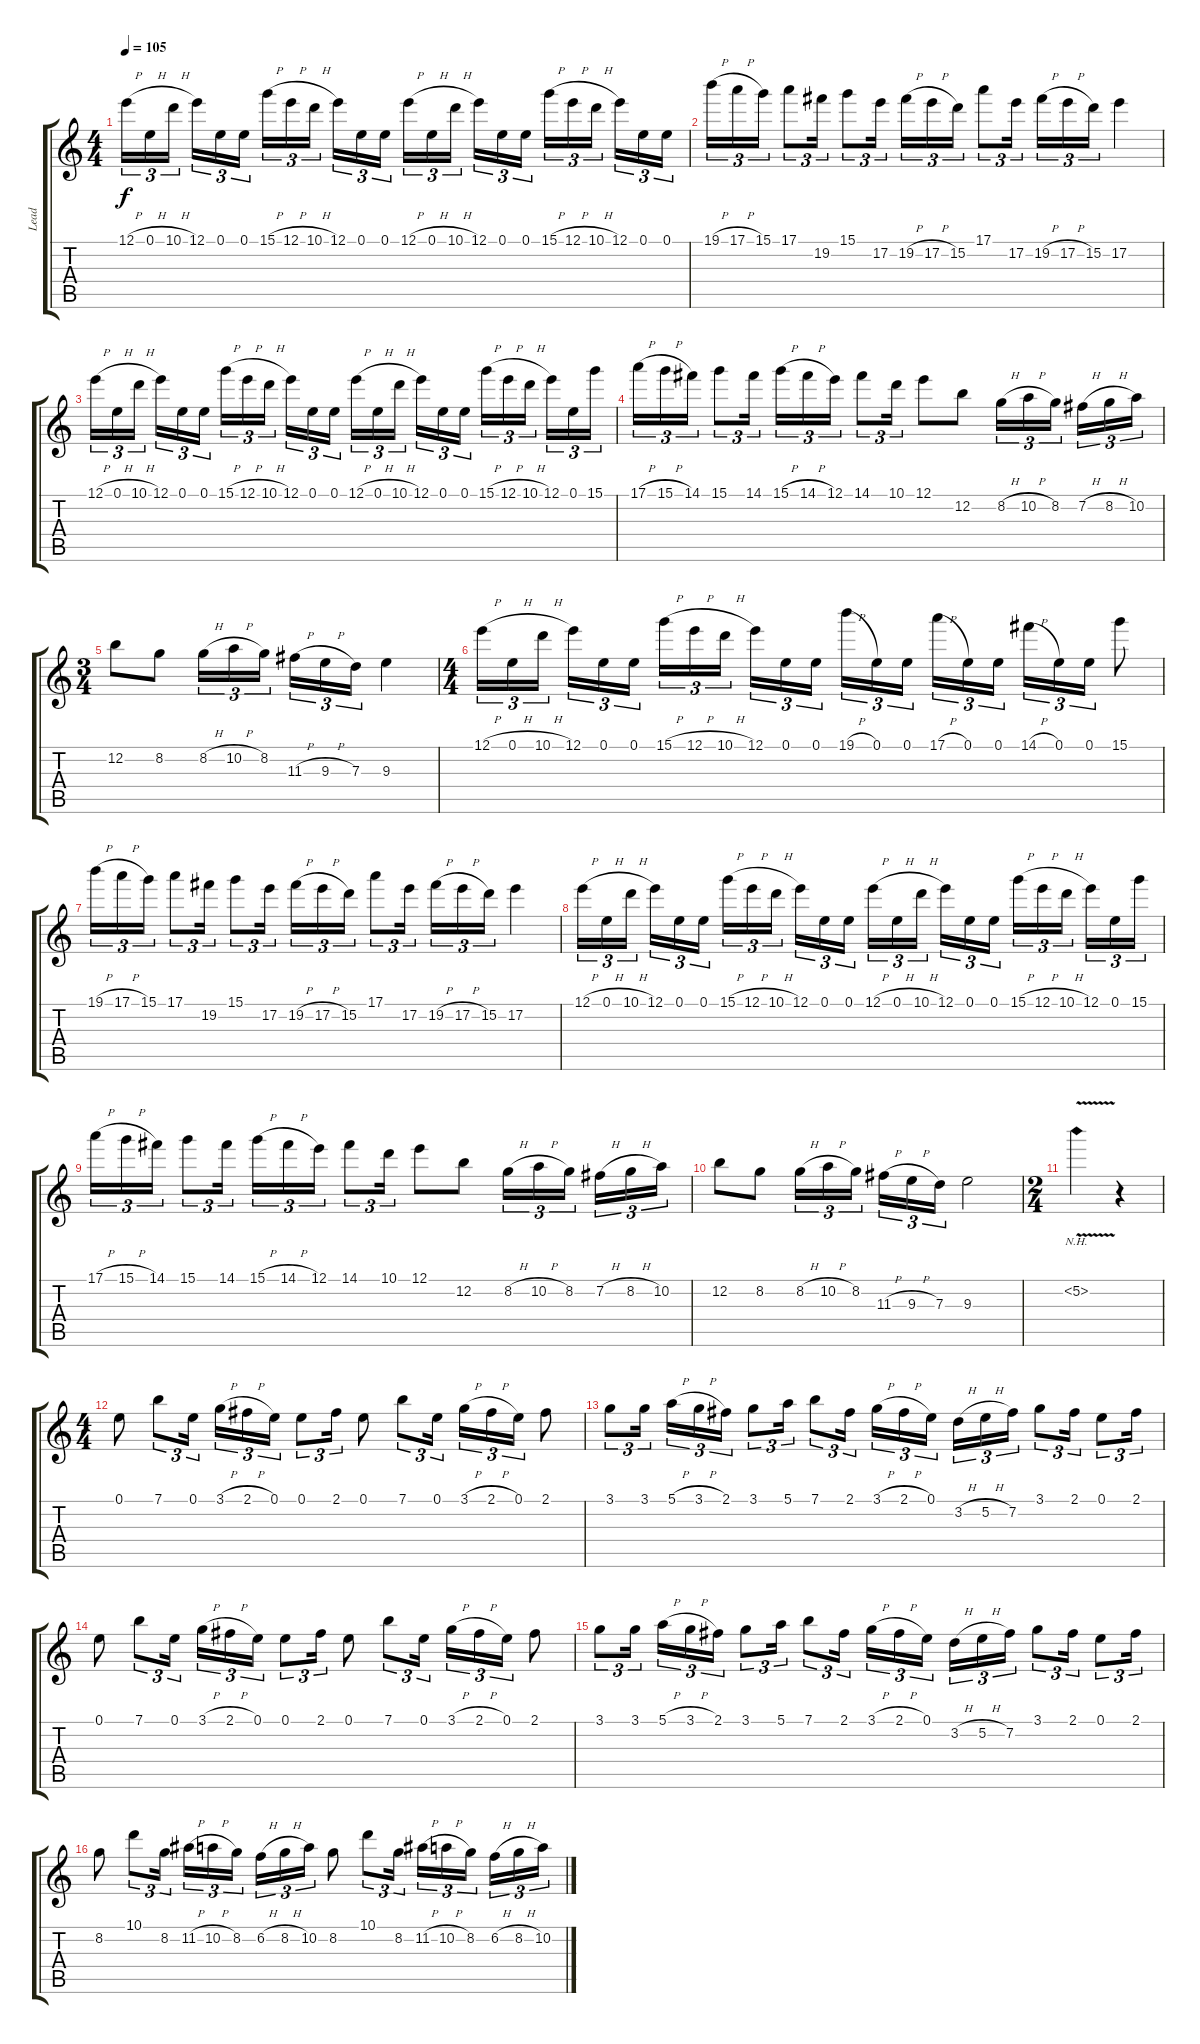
\track ("Lead" "Lead") {instrument distortionguitar}
\staff {score tabs}
\tuning (E4 B3 G3 D3 A2 E2) {hide}
\ts (4 4)
\tempo 105
\clef g2
\ks c
12.1{h}.16{tu (3 2) dy f volume 15} 0.1{h}.16{tu (3 2)} 10.1{h}.16{tu (3 2)} 12.1.16{tu (3 2)} 0.1.16{tu (3 2)} 0.1.16{tu (3 2)} 15.1{h}.16{tu (3 2)} 12.1{h}.16{tu (3 2)} 10.1{h}.16{tu (3 2)} 12.1.16{tu (3 2)} 0.1.16{tu (3 2)} 0.1.16{tu (3 2)} 12.1{h}.16{tu (3 2)} 0.1{h}.16{tu (3 2)} 10.1{h}.16{tu (3 2)} 12.1.16{tu (3 2)} 0.1.16{tu (3 2)} 0.1.16{tu (3 2)} 15.1{h}.16{tu (3 2)} 12.1{h}.16{tu (3 2)} 10.1{h}.16{tu (3 2)} 12.1.16{tu (3 2)} 0.1.16{tu (3 2)} 0.1.16{tu (3 2)} |
19.1{h}.16{tu (3 2)} 17.1{h}.16{tu (3 2)} 15.1.16{tu (3 2)} 17.1.8{tu (3 2)} 19.2.16{tu (3 2)} 15.1.8{tu (3 2)} 17.2.16{tu (3 2)} 19.2{h}.16{tu (3 2)} 17.2{h}.16{tu (3 2)} 15.2.16{tu (3 2)} 17.1.8{tu (3 2)} 17.2.16{tu (3 2)} 19.2{h}.16{tu (3 2)} 17.2{h}.16{tu (3 2)} 15.2.16{tu (3 2)} 17.2.4 |
12.1{h}.16{tu (3 2)} 0.1{h}.16{tu (3 2)} 10.1{h}.16{tu (3 2)} 12.1.16{tu (3 2)} 0.1.16{tu (3 2)} 0.1.16{tu (3 2)} 15.1{h}.16{tu (3 2)} 12.1{h}.16{tu (3 2)} 10.1{h}.16{tu (3 2)} 12.1.16{tu (3 2)} 0.1.16{tu (3 2)} 0.1.16{tu (3 2)} 12.1{h}.16{tu (3 2)} 0.1{h}.16{tu (3 2)} 10.1{h}.16{tu (3 2)} 12.1.16{tu (3 2)} 0.1.16{tu (3 2)} 0.1.16{tu (3 2)} 15.1{h}.16{tu (3 2)} 12.1{h}.16{tu (3 2)} 10.1{h}.16{tu (3 2)} 12.1.16{tu (3 2)} 0.1.16{tu (3 2)} 15.1.16{tu (3 2)} |
17.1{h}.16{tu (3 2)} 15.1{h}.16{tu (3 2)} 14.1.16{tu (3 2)} 15.1.8{tu (3 2)} 14.1.16{tu (3 2)} 15.1{h}.16{tu (3 2)} 14.1{h}.16{tu (3 2)} 12.1.16{tu (3 2)} 14.1.8{tu (3 2)} 10.1.16{tu (3 2)} 12.1.8 12.2.8 8.2{h}.16{tu (3 2)} 10.2{h}.16{tu (3 2)} 8.2.16{tu (3 2)} 7.2{h}.16{tu (3 2)} 8.2{h}.16{tu (3 2)} 10.2.16{tu (3 2)} |
\ts (3 4)
12.2.8 8.2.8 8.2{h}.16{tu (3 2)} 10.2{h}.16{tu (3 2)} 8.2.16{tu (3 2)} 11.3{h}.16{tu (3 2)} 9.3{h}.16{tu (3 2)} 7.3.16{tu (3 2)} 9.3.4 |
\ts (4 4)
12.1{h}.16{tu (3 2)} 0.1{h}.16{tu (3 2)} 10.1{h}.16{tu (3 2)} 12.1.16{tu (3 2)} 0.1.16{tu (3 2)} 0.1.16{tu (3 2)} 15.1{h}.16{tu (3 2)} 12.1{h}.16{tu (3 2)} 10.1{h}.16{tu (3 2)} 12.1.16{tu (3 2)} 0.1.16{tu (3 2)} 0.1.16{tu (3 2)} 19.1{h}.16{tu (3 2)} 0.1.16{tu (3 2)} 0.1.16{tu (3 2)} 17.1{h}.16{tu (3 2)} 0.1.16{tu (3 2)} 0.1.16{tu (3 2)} 14.1{h}.16{tu (3 2)} 0.1.16{tu (3 2)} 0.1.16{tu (3 2)} 15.1.8 |
19.1{h}.16{tu (3 2)} 17.1{h}.16{tu (3 2)} 15.1.16{tu (3 2)} 17.1.8{tu (3 2)} 19.2.16{tu (3 2)} 15.1.8{tu (3 2)} 17.2.16{tu (3 2)} 19.2{h}.16{tu (3 2)} 17.2{h}.16{tu (3 2)} 15.2.16{tu (3 2)} 17.1.8{tu (3 2)} 17.2.16{tu (3 2)} 19.2{h}.16{tu (3 2)} 17.2{h}.16{tu (3 2)} 15.2.16{tu (3 2)} 17.2.4 |
12.1{h}.16{tu (3 2)} 0.1{h}.16{tu (3 2)} 10.1{h}.16{tu (3 2)} 12.1.16{tu (3 2)} 0.1.16{tu (3 2)} 0.1.16{tu (3 2)} 15.1{h}.16{tu (3 2)} 12.1{h}.16{tu (3 2)} 10.1{h}.16{tu (3 2)} 12.1.16{tu (3 2)} 0.1.16{tu (3 2)} 0.1.16{tu (3 2)} 12.1{h}.16{tu (3 2)} 0.1{h}.16{tu (3 2)} 10.1{h}.16{tu (3 2)} 12.1.16{tu (3 2)} 0.1.16{tu (3 2)} 0.1.16{tu (3 2)} 15.1{h}.16{tu (3 2)} 12.1{h}.16{tu (3 2)} 10.1{h}.16{tu (3 2)} 12.1.16{tu (3 2)} 0.1.16{tu (3 2)} 15.1.16{tu (3 2)} |
17.1{h}.16{tu (3 2)} 15.1{h}.16{tu (3 2)} 14.1.16{tu (3 2)} 15.1.8{tu (3 2)} 14.1.16{tu (3 2)} 15.1{h}.16{tu (3 2)} 14.1{h}.16{tu (3 2)} 12.1.16{tu (3 2)} 14.1.8{tu (3 2)} 10.1.16{tu (3 2)} 12.1.8 12.2.8 8.2{h}.16{tu (3 2)} 10.2{h}.16{tu (3 2)} 8.2.16{tu (3 2)} 7.2{h}.16{tu (3 2)} 8.2{h}.16{tu (3 2)} 10.2.16{tu (3 2)} |
12.2.8 8.2.8 8.2{h}.16{tu (3 2)} 10.2{h}.16{tu (3 2)} 8.2.16{tu (3 2)} 11.3{h}.16{tu (3 2)} 9.3{h}.16{tu (3 2)} 7.3.16{tu (3 2)} 9.3.2 |
\ts (2 4)
5.2{nh v}.4 r.4 |
\ts (4 4)
0.1.8 7.1.8{tu (3 2)} 0.1.16{tu (3 2)} 3.1{h}.16{tu (3 2)} 2.1{h}.16{tu (3 2)} 0.1.16{tu (3 2)} 0.1.8{tu (3 2)} 2.1.16{tu (3 2)} 0.1.8 7.1.8{tu (3 2)} 0.1.16{tu (3 2)} 3.1{h}.16{tu (3 2)} 2.1{h}.16{tu (3 2)} 0.1.16{tu (3 2)} 2.1.8 |
3.1.8{tu (3 2)} 3.1.16{tu (3 2)} 5.1{h}.16{tu (3 2)} 3.1{h}.16{tu (3 2)} 2.1.16{tu (3 2)} 3.1.8{tu (3 2)} 5.1.16{tu (3 2)} 7.1.8{tu (3 2)} 2.1.16{tu (3 2)} 3.1{h}.16{tu (3 2)} 2.1{h}.16{tu (3 2)} 0.1.16{tu (3 2)} 3.2{h}.16{tu (3 2)} 5.2{h}.16{tu (3 2)} 7.2.16{tu (3 2)} 3.1.8{tu (3 2)} 2.1.16{tu (3 2)} 0.1.8{tu (3 2)} 2.1.16{tu (3 2)} |
0.1.8 7.1.8{tu (3 2)} 0.1.16{tu (3 2)} 3.1{h}.16{tu (3 2)} 2.1{h}.16{tu (3 2)} 0.1.16{tu (3 2)} 0.1.8{tu (3 2)} 2.1.16{tu (3 2)} 0.1.8 7.1.8{tu (3 2)} 0.1.16{tu (3 2)} 3.1{h}.16{tu (3 2)} 2.1{h}.16{tu (3 2)} 0.1.16{tu (3 2)} 2.1.8 |
3.1.8{tu (3 2)} 3.1.16{tu (3 2)} 5.1{h}.16{tu (3 2)} 3.1{h}.16{tu (3 2)} 2.1.16{tu (3 2)} 3.1.8{tu (3 2)} 5.1.16{tu (3 2)} 7.1.8{tu (3 2)} 2.1.16{tu (3 2)} 3.1{h}.16{tu (3 2)} 2.1{h}.16{tu (3 2)} 0.1.16{tu (3 2)} 3.2{h}.16{tu (3 2)} 5.2{h}.16{tu (3 2)} 7.2.16{tu (3 2)} 3.1.8{tu (3 2)} 2.1.16{tu (3 2)} 0.1.8{tu (3 2)} 2.1.16{tu (3 2)} |
8.2.8 10.1.8{tu (3 2)} 8.2.16{tu (3 2)} 11.2{h}.16{tu (3 2)} 10.2{h}.16{tu (3 2)} 8.2.16{tu (3 2)} 6.2{h}.16{tu (3 2)} 8.2{h}.16{tu (3 2)} 10.2.16{tu (3 2)} 8.2.8 10.1.8{tu (3 2)} 8.2.16{tu (3 2)} 11.2{h}.16{tu (3 2)} 10.2{h}.16{tu (3 2)} 8.2.16{tu (3 2)} 6.2{h}.16{tu (3 2)} 8.2{h}.16{tu (3 2)} 10.2.16{tu (3 2)}
